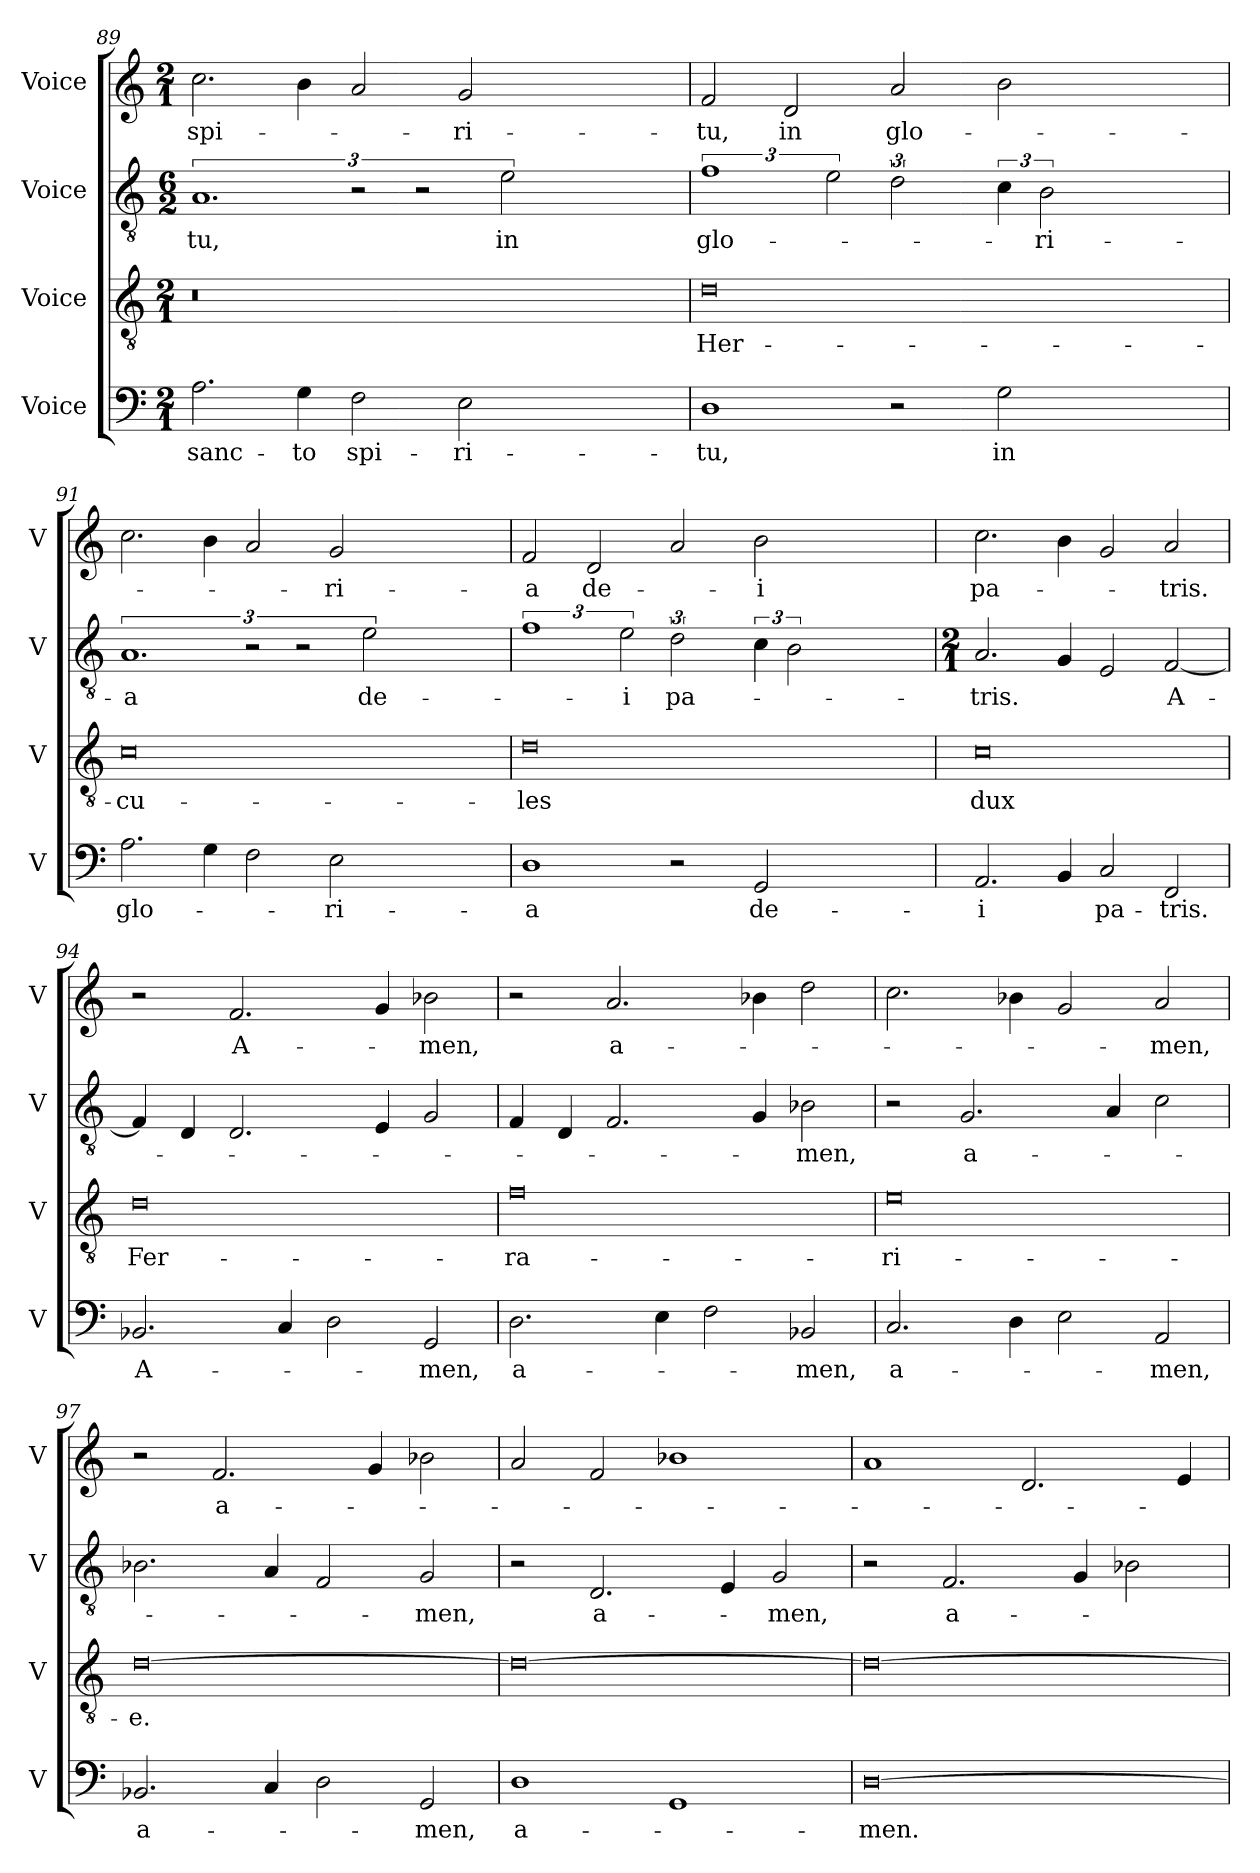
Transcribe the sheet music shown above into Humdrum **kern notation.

**kern	**text	**kern	**text	**kern	**text	**kern	**text
*part4	*part4	*part3	*part3	*part2	*part2	*part1	*part1
*staff4	*staff4	*staff3	*staff3	*staff2	*staff2	*staff1	*staff1
*I"Voice	*	*I"Voice	*	*I"Voice	*	*I"Voice	*
*I'V	*	*I'V	*	*I'V	*	*I'V	*
!!LO:LB:g=z
*clefF4	*	*clefGv2	*	*clefGv2	*	*clefG2	*
*k[]	*	*k[]	*	*k[]	*	*k[]	*
*M2/1	*	*M2/1	*	*M6/2	*	*M2/1	*
=89	=89	=89	=89	=89	=89	=89	=89
!	!LO:LY:b	!	!	!	!LO:LY:b	!	!LO:LY:b
2.A\	sanc-	0r	.	3%2.A	-tu,	2.cc\	spi-
!	!LO:LY:b	!	!	!	!	!	!
4G\	-to	.	.	.	.	4b\	.
!	!LO:LY:b	!	!	!	!	!	!
2F\	spi-	.	.	3r	.	2a/	.
.	.	.	.	3r	.	.	.
!	!LO:LY:b	!	!	!	!	!	!LO:LY:b
2E\	-ri-	.	.	.	.	2g/	-ri-
!	!	!	!	!	!LO:LY:b	!	!
.	.	.	.	3e\	in	.	.
1ryy	.	1ryy	.	1ryy	.	1ryy	.
=90	=90	=90	=90	=90	=90	=90	=90
!	!LO:LY:b	!	!LO:LY:b	!	!LO:LY:b	!	!LO:LY:b
1D	-tu,	0d	Her-	3%2f	glo-	2f/	-tu,
!	!	!	!	!	!	!	!LO:LY:b
.	.	.	.	.	.	2d/	in
.	.	.	.	3e\	.	.	.
!	!	!	!	!	!	!	!LO:LY:b
2r	.	.	.	3d\	.	2a/	glo-
!	!	!	!	!LO:N:vis=8..	!	!	!
.	.	.	.	6ryy	.	.	.
!	!LO:LY:b	!	!	!	!	!	!
2G\	in	.	.	6c\	.	2b\	.
!	!	!	!	!	!LO:LY:b	!	!
.	.	.	.	3B\	-ri-	.	.
1ryy	.	1ryy	.	1ryy	.	1ryy	.
=91	=91	=91	=91	=91	=91	=91	=91
!	!LO:LY:b	!	!LO:LY:b	!	!LO:LY:b	!	!
2.A\	glo-	0c	-cu-	3%2.A	-a	2.cc\	.
4G\	.	.	.	.	.	4b\	.
2F\	.	.	.	3r	.	2a/	.
.	.	.	.	3r	.	.	.
!	!LO:LY:b	!	!	!	!	!	!LO:LY:b
2E\	-ri-	.	.	.	.	2g/	-ri-
!	!	!	!	!	!LO:LY:b	!	!
.	.	.	.	3e\	de-	.	.
1ryy	.	1ryy	.	1ryy	.	1ryy	.
=92	=92	=92	=92	=92	=92	=92	=92
!	!LO:LY:b	!	!LO:LY:b	!	!	!	!LO:LY:b
1D	-a	0d	-les	3%2f	.	2f/	-a
!	!	!	!	!	!	!	!LO:LY:b
.	.	.	.	.	.	2d/	de-
!	!	!	!	!	!LO:LY:b	!	!
.	.	.	.	3e\	-i	.	.
!	!	!	!	!	!LO:LY:b	!	!
2r	.	.	.	3d\	pa-	2a/	.
!	!	!	!	!LO:N:vis=8..	!	!	!
.	.	.	.	6ryy	.	.	.
!	!LO:LY:b	!	!	!	!	!	!LO:LY:b
2GG/	de-	.	.	6c\	.	2b\	-i
.	.	.	.	3B\	.	.	.
1ryy	.	1ryy	.	1ryy	.	1ryy	.
!!LO:PB:g=z
=93	=93	=93	=93	=93	=93	=93	=93
*	*	*	*	*M2/1	*	*	*
!	!LO:LY:b	!	!LO:LY:b	!	!LO:LY:b	!	!LO:LY:b
2.AA/	-i	0c	dux	2.A/	-tris.	2.cc\	pa-
4BB/	.	.	.	4G/	.	4b\	.
!	!LO:LY:b	!	!	!	!	!	!
2C/	pa-	.	.	2E/	.	2g/	.
!	!LO:LY:b	!	!	!	!LO:LY:b	!	!LO:LY:b
2FF/	-tris.	.	.	[2F/	A-	2a/	-tris.
=94	=94	=94	=94	=94	=94	=94	=94
!	!LO:LY:b	!	!LO:LY:b	!	!	!	!
2.BB-X/	A-	0d	Fer-	4F/]	.	2r	.
.	.	.	.	4D/	.	.	.
!	!	!	!	!	!	!	!LO:LY:b
.	.	.	.	2.D/	.	2.f/	A-
4C/	.	.	.	.	.	.	.
2D\	.	.	.	.	.	.	.
.	.	.	.	4E/	.	4g/	.
!	!LO:LY:b	!	!	!	!	!	!LO:LY:b
2GG/	-men,	.	.	2G/	.	2b-X\	-men,
=95	=95	=95	=95	=95	=95	=95	=95
!	!LO:LY:b	!	!LO:LY:b	!	!	!	!
2.D\	a-	0f	-ra-	4F/	.	2r	.
.	.	.	.	4D/	.	.	.
!	!	!	!	!	!	!	!LO:LY:b
.	.	.	.	2.F/	.	2.a/	a-
4E\	.	.	.	.	.	.	.
2F\	.	.	.	.	.	.	.
.	.	.	.	4G/	.	4b-X\	.
!	!LO:LY:b	!	!	!	!LO:LY:b	!	!
2BB-X/	-men,	.	.	2B-X\	-men,	2dd\	.
=96	=96	=96	=96	=96	=96	=96	=96
!	!LO:LY:b	!	!LO:LY:b	!	!	!	!
2.C/	a-	0e	-ri-	2r	.	2.cc\	.
!	!	!	!	!	!LO:LY:b	!	!
.	.	.	.	2.G/	a-	.	.
4D\	.	.	.	.	.	4b-X\	.
2E\	.	.	.	.	.	2g/	.
.	.	.	.	4A/	.	.	.
!	!LO:LY:b	!	!	!	!	!	!LO:LY:b
2AA/	-men,	.	.	2c\	.	2a/	-men,
!!LO:LB:g=z
=97	=97	=97	=97	=97	=97	=97	=97
!	!LO:LY:b	!	!LO:LY:b	!	!	!	!
2.BB-X/	a-	[0d	-e.	2.B-X\	.	2r	.
!	!	!	!	!	!	!	!LO:LY:b
.	.	.	.	.	.	2.f/	a-
4C/	.	.	.	4A/	.	.	.
2D\	.	.	.	2F/	.	.	.
.	.	.	.	.	.	4g/	.
!	!LO:LY:b	!	!	!	!LO:LY:b	!	!
2GG/	-men,	.	.	2G/	-men,	2b-X\	.
=98	=98	=98	=98	=98	=98	=98	=98
!	!LO:LY:b	!	!	!	!	!	!
1D	a-	0d_	.	2r	.	2a/	.
!	!	!	!	!	!LO:LY:b	!	!
.	.	.	.	2.D/	a-	2f/	.
1GG	.	.	.	.	.	1b-X	.
.	.	.	.	4E/	.	.	.
!	!	!	!	!	!LO:LY:b	!	!
.	.	.	.	2G/	-men,	.	.
=99	=99	=99	=99	=99	=99	=99	=99
!	!LO:LY:b	!	!	!	!	!	!
[0D	-men.	0d_	.	2r	.	1a	.
!	!	!	!	!	!LO:LY:b	!	!
.	.	.	.	2.F/	a-	.	.
.	.	.	.	.	.	2.d/	.
.	.	.	.	4G/	.	.	.
.	.	.	.	2B-X\	.	.	.
.	.	.	.	.	.	4e/	.
=	=	=	=	=	=	=	=
*-	*-	*-	*-	*-	*-	*-	*-
